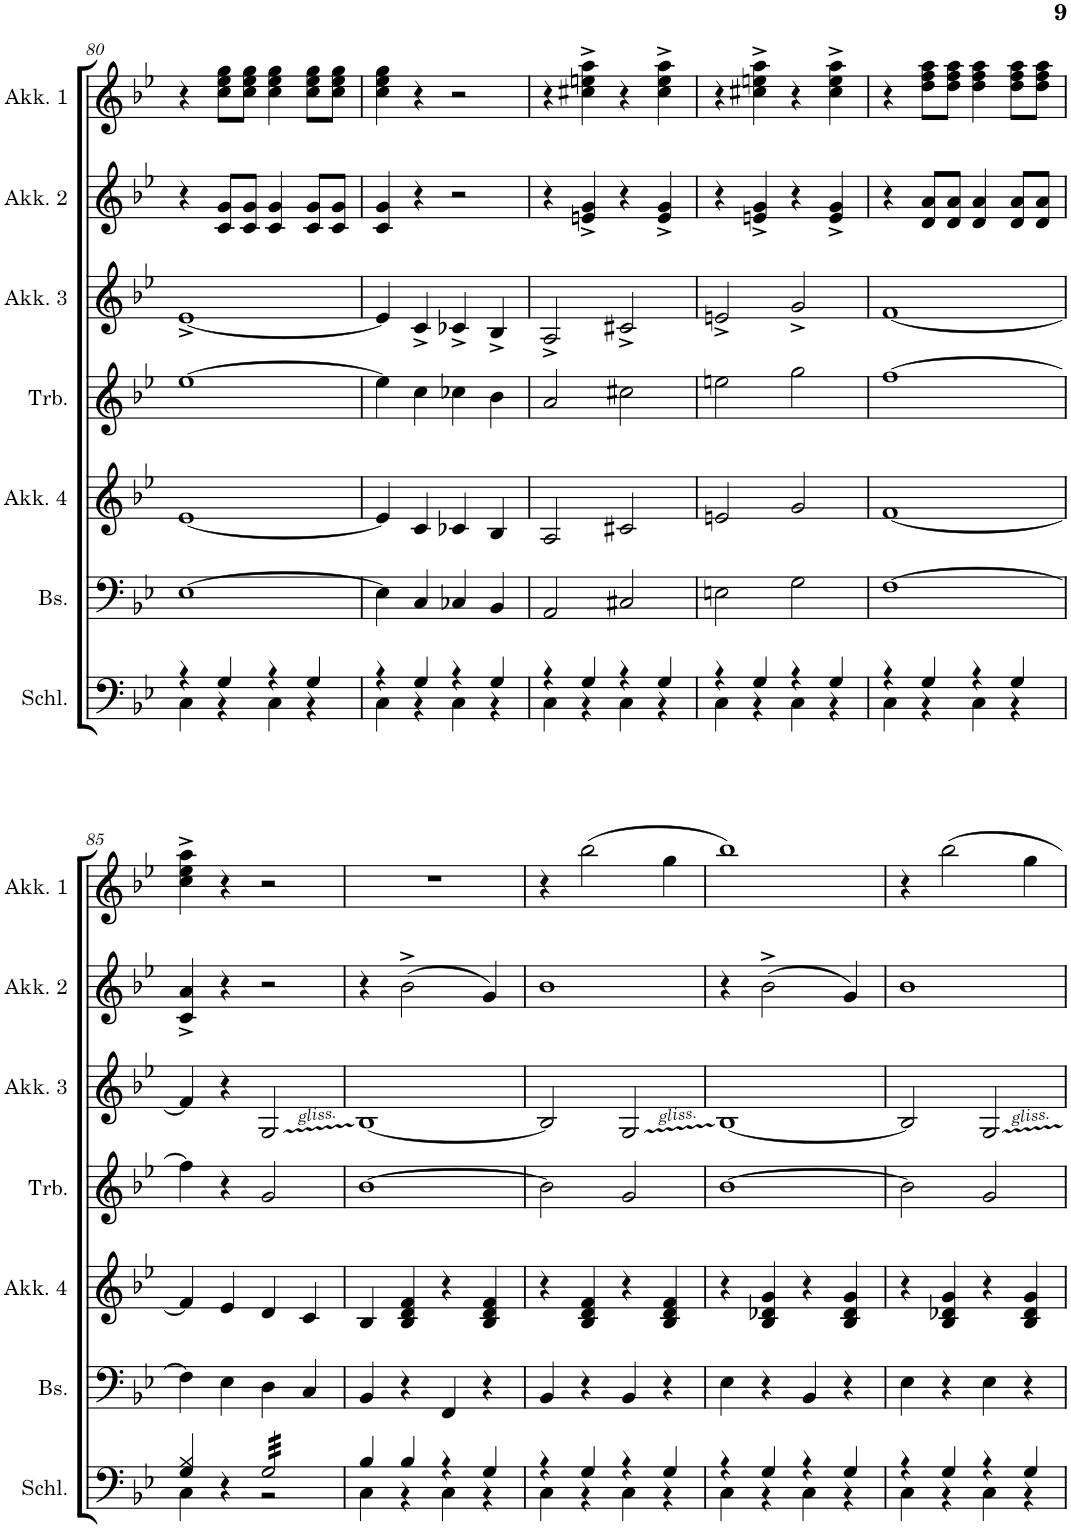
**kern	**kern	**kern	**kern	**kern	**kern	**kern
*part7	*part6	*part5	*part4	*part3	*part2	*part1
*staff7	*staff6	*staff5	*staff4	*staff3	*staff2	*staff1
*I"Schlagzeug	*I"Bass	*I"Akkordeon 4	*I"Keyboard	*I"Akkordeon 3	*I"Akkordeon 2	*I"Akkordeon 1
*I'Schl.	*I'Bs.	*I'Akk. 4	*I'Keyb.	*I'Akk. 3	*I'Akk. 2	*I'Akk. 1
!!LO:PB:g=z
*clefF4	*clefF4	*clefG2	*clefG2	*clefG2	*clefG2	*clefG2
*k[b-e-]	*k[b-e-]	*k[b-e-]	*k[b-e-]	*k[b-e-]	*k[b-e-]	*k[b-e-]
*M2/2	*M2/2	*M2/2	*M2/2	*M2/2	*M2/2	*M2/2
*met(c|)	*met(c|)	*met(c|)	*met(c|)	*met(c|)	*met(c|)	*met(c|)
=80	=80	=80	=80	=80	=80	=80
*^	*	*	*	*	*	*
4r	4C\	[1E-	[1e-	[1ee-	[1e-^	4r	4r
4G/	4r	.	.	.	.	8c/ 8g/L	8cc\ 8ee-\ 8gg\L
.	.	.	.	.	.	8c/ 8g/J	8cc\ 8ee-\ 8gg\J
4r	4C\	.	.	.	.	4c/ 4g/	4cc\ 4ee-\ 4gg\
4G/	4r	.	.	.	.	8c/ 8g/L	8cc\ 8ee-\ 8gg\L
.	.	.	.	.	.	8c/ 8g/J	8cc\ 8ee-\ 8gg\J
=81	=81	=81	=81	=81	=81	=81	=81
4r	4C\	4E-\]	4e-/]	4ee-\]	4e-/]	4c/ 4g/	4cc\ 4ee-\ 4gg\
4G/	4r	4C/	4c/	4cc\	4c^/	4r	4r
4r	4C\	4C-X/	4c-X/	4cc-X\	4c-X^/	2r	2r
4G/	4r	4BB-/	4B-/	4b-\	4B-^/	.	.
=82	=82	=82	=82	=82	=82	=82	=82
4r	4C\	2AA/	2A/	2a/	2A^/	4r	4r
4G/	4r	.	.	.	.	4en/^ 4g/^	4cc#X\^ 4een\^ 4aa\^
4r	4C\	2C#X/	2c#X/	2cc#X\	2c#X^/	4r	4r
4G/	4r	.	.	.	.	4e/^ 4g/^	4cc#\^ 4ee\^ 4aa\^
=83	=83	=83	=83	=83	=83	=83	=83
4r	4C\	2En\	2en/	2een\	2en^/	4r	4r
4G/	4r	.	.	.	.	4en/^ 4g/^	4cc#X\^ 4een\^ 4aa\^
4r	4C\	2G\	2g/	2gg\	2g^/	4r	4r
4G/	4r	.	.	.	.	4e/^ 4g/^	4cc#\^ 4ee\^ 4aa\^
=84	=84	=84	=84	=84	=84	=84	=84
4r	4C\	[1F	[1f	[1ff	[1f	4r	4r
4G/	4r	.	.	.	.	8d/ 8a/L	8dd\ 8ff\ 8aa\L
.	.	.	.	.	.	8d/ 8a/J	8dd\ 8ff\ 8aa\J
4r	4C\	.	.	.	.	4d/ 4a/	4dd\ 4ff\ 4aa\
4G/	4r	.	.	.	.	8d/ 8a/L	8dd\ 8ff\ 8aa\L
.	.	.	.	.	.	8d/ 8a/J	8dd\ 8ff\ 8aa\J
!!LO:LB:g=z
=85	=85	=85	=85	=85	=85	=85	=85
4G/ 4B-/	4C\	4F\]	4f/]	4ff\]	4f/]	4c/^ 4a/^	4cc\^ 4ee-\^ 4aa\^
4r	4ryy	4E-\	4e-/	4r	4r	4r	4r
*tremolo	*	*	*	*	*	*	*
32G/LLL	2r	4D\	4d/	2g/	2G/	2r	2r
32G/	.	.	.	.	.	.	.
32G/	.	.	.	.	.	.	.
32G/	.	.	.	.	.	.	.
32G/	.	.	.	.	.	.	.
32G/	.	.	.	.	.	.	.
32G/	.	.	.	.	.	.	.
32G/	.	.	.	.	.	.	.
32G/	.	4C/	4c/	.	.	.	.
32G/	.	.	.	.	.	.	.
32G/	.	.	.	.	.	.	.
32G/	.	.	.	.	.	.	.
32G/	.	.	.	.	.	.	.
32G/	.	.	.	.	.	.	.
32G/	.	.	.	.	.	.	.
32G/JJJ	.	.	.	.	.	.	.
*Xtremolo	*	*	*	*	*	*	*
=86	=86	=86	=86	=86	=86	=86	=86
4B-/	4C\	4BB-/	4B-/	[1b-	[1B-	4r	1r
4B-/	4r	4r	4B-/ 4d/ 4f/	.	.	(2b-^\	.
4r	4C\	4FF/	4r	.	.	.	.
4G/	4r	4r	4B-/ 4d/ 4f/	.	.	4g/)	.
=87	=87	=87	=87	=87	=87	=87	=87
4r	4C\	4BB-/	4r	2b-\]	2B-/]	1b-	4r
4G/	4r	4r	4B-/ 4d/ 4f/	.	.	.	(2bb-\
4r	4C\	4BB-/	4r	2g/	2G/	.	.
4G/	4r	4r	4B-/ 4d/ 4f/	.	.	.	4gg\
=88	=88	=88	=88	=88	=88	=88	=88
4r	4C\	4E-\	4r	[1b-	[1B-	4r	1bb-)
4G/	4r	4r	4B-/ 4d-X/ 4g/	.	.	(2b-^\	.
4r	4C\	4BB-/	4r	.	.	.	.
4G/	4r	4r	4B-/ 4d-/ 4g/	.	.	4g/)	.
=89	=89	=89	=89	=89	=89	=89	=89
4r	4C\	4E-\	4r	2b-\]	2B-/]	1b-	4r
4G/	4r	4r	4B-/ 4d-X/ 4g/	.	.	.	2bb-\
4r	4C\	4E-\	4r	2g/	2G/	.	.
4G/	4r	4r	4B-/ 4d-/ 4g/	.	.	.	4gg\
*v	*v	*	*	*	*	*	*
=	=	=	=	=	=	=
*-	*-	*-	*-	*-	*-	*-
